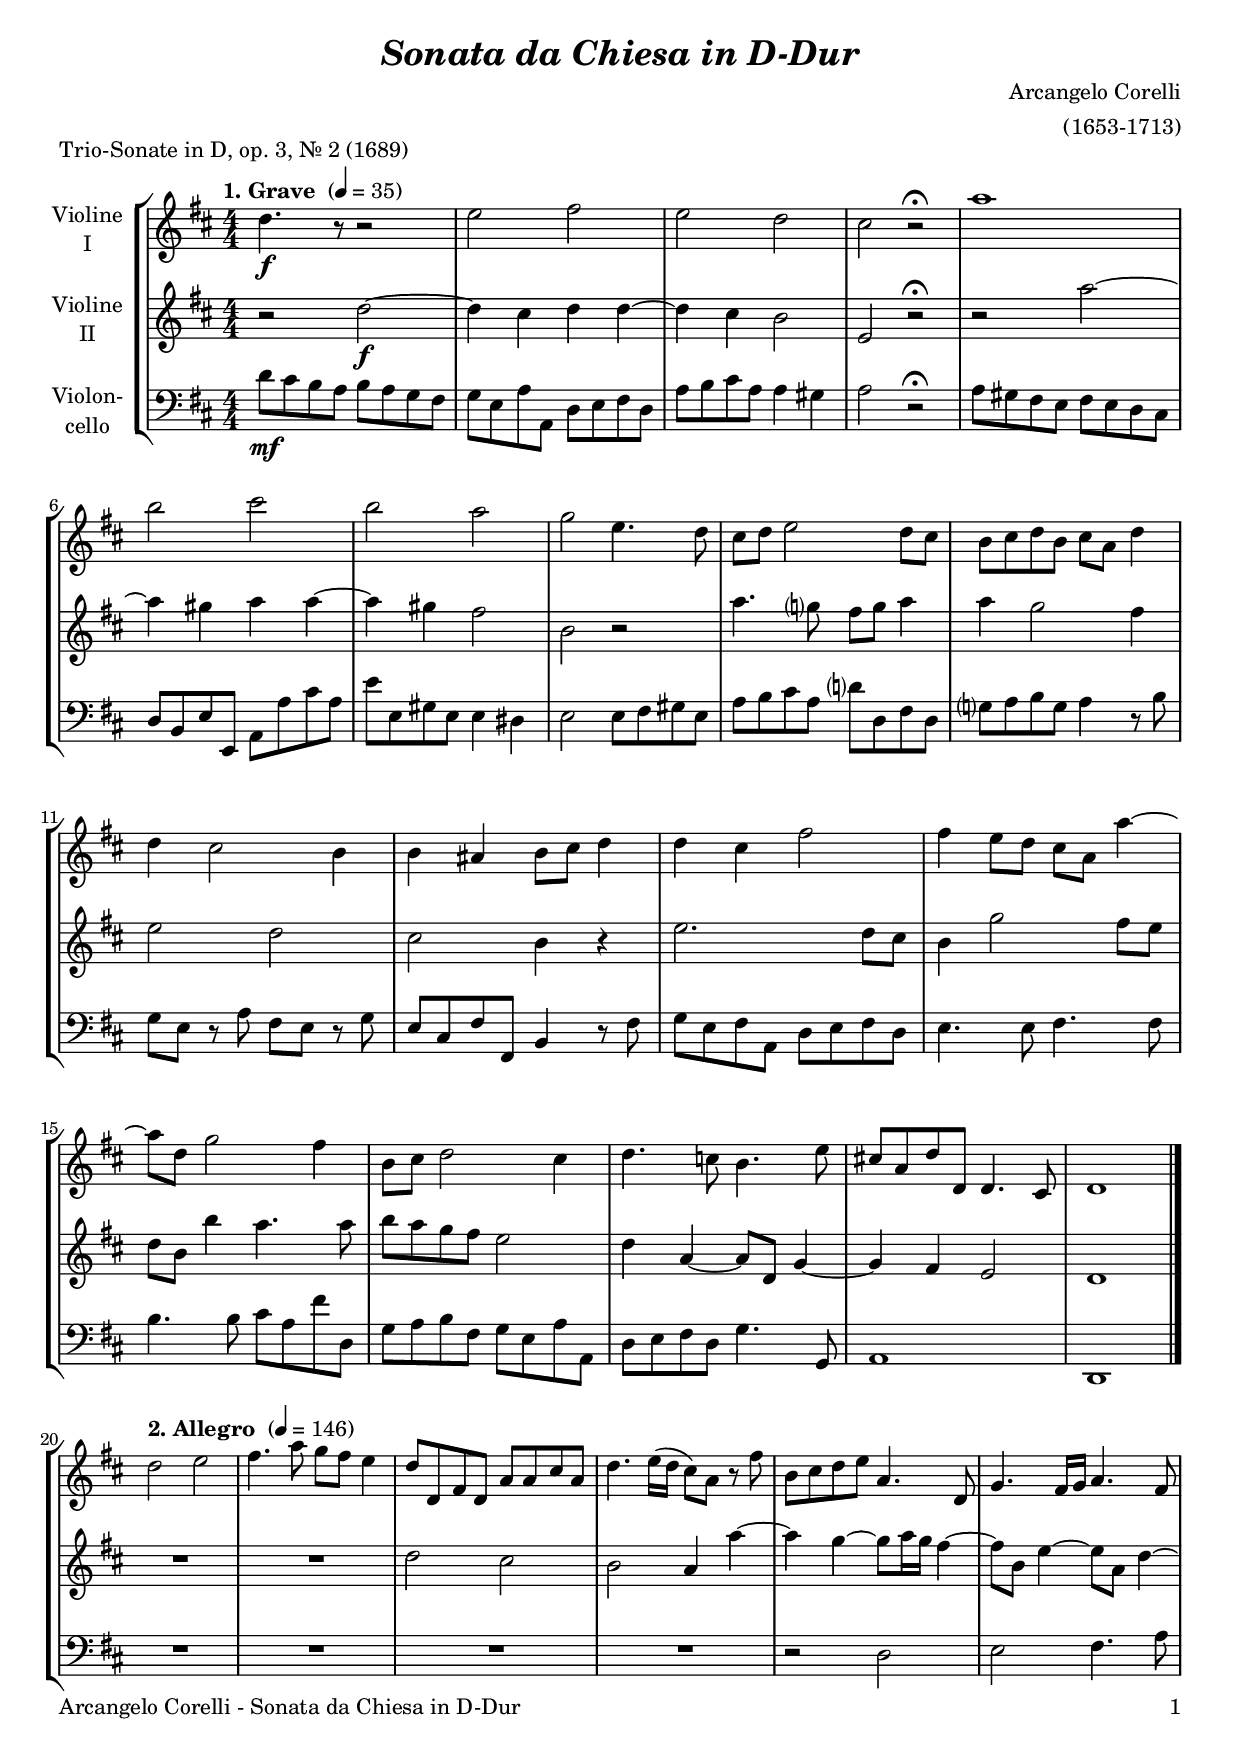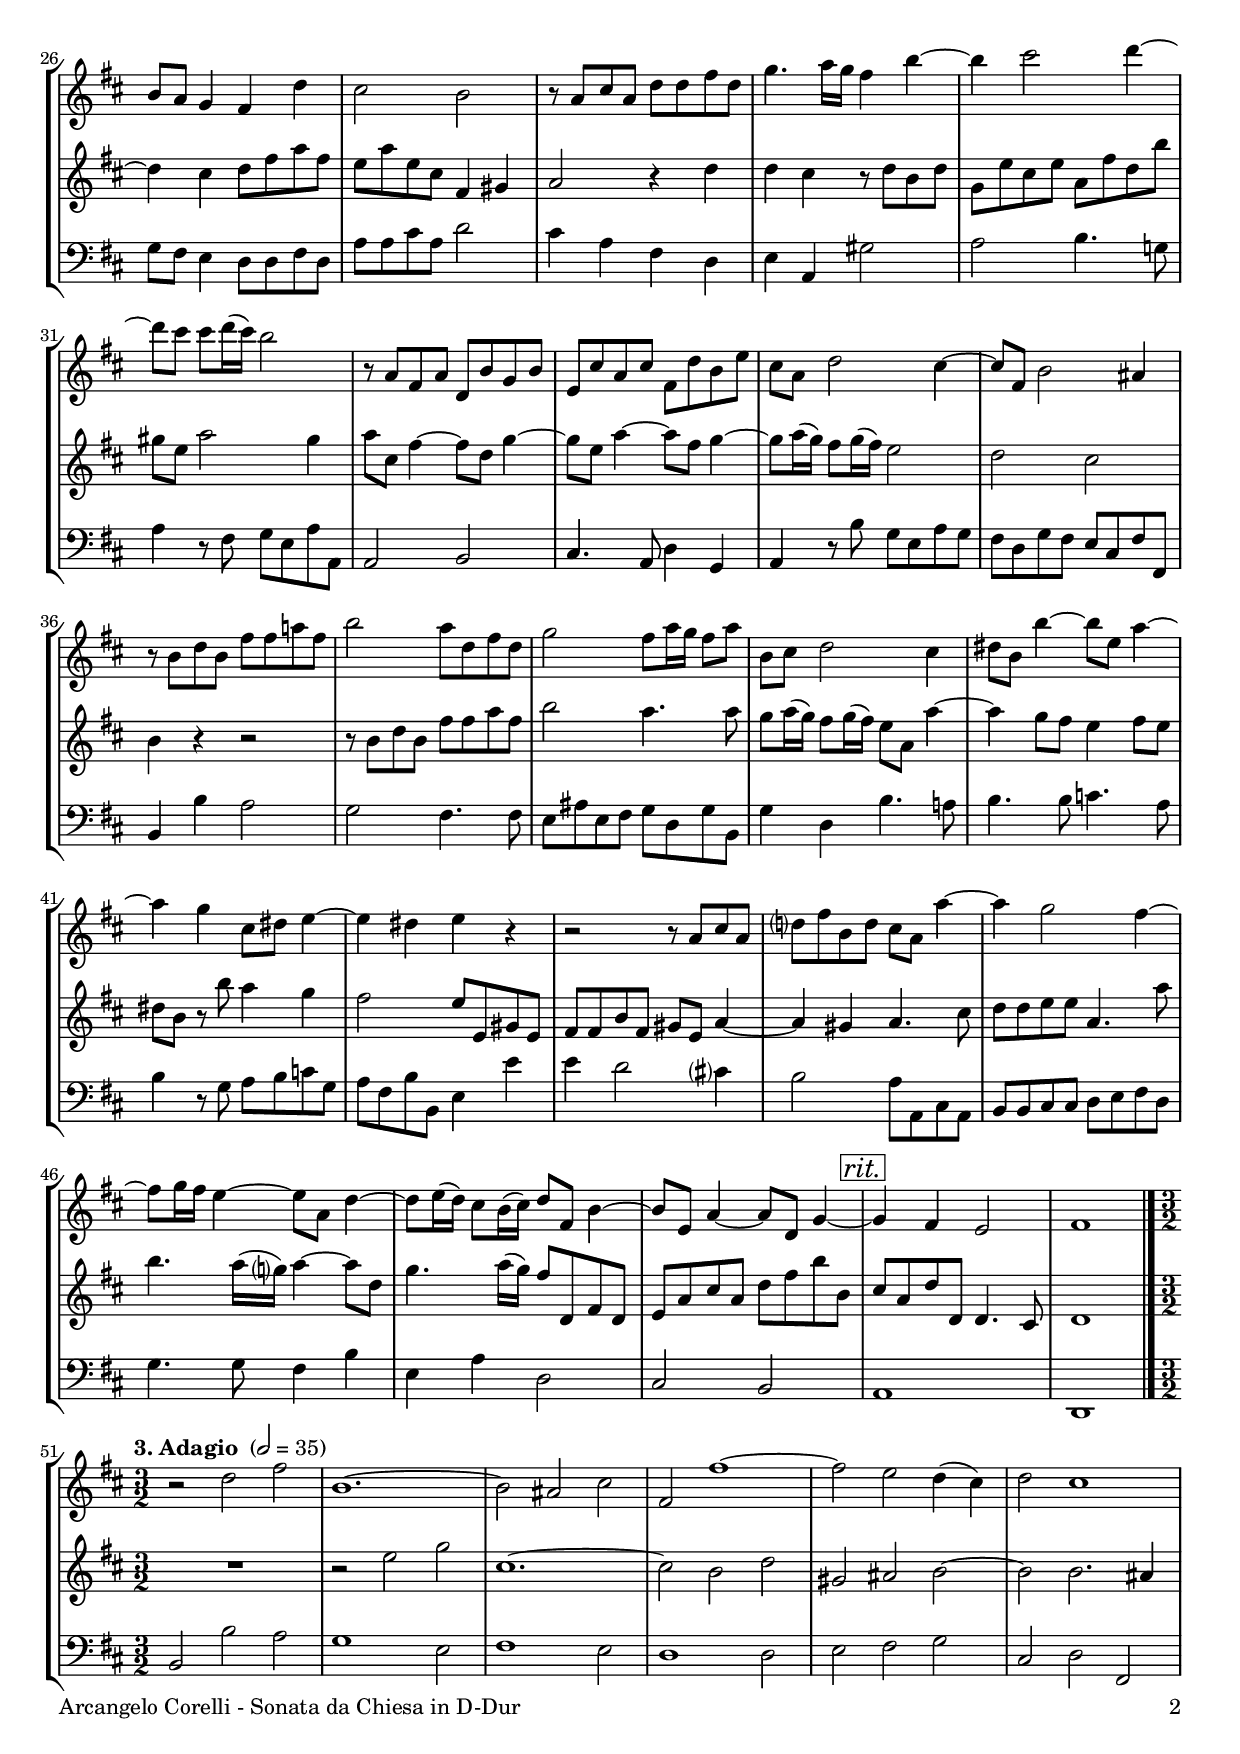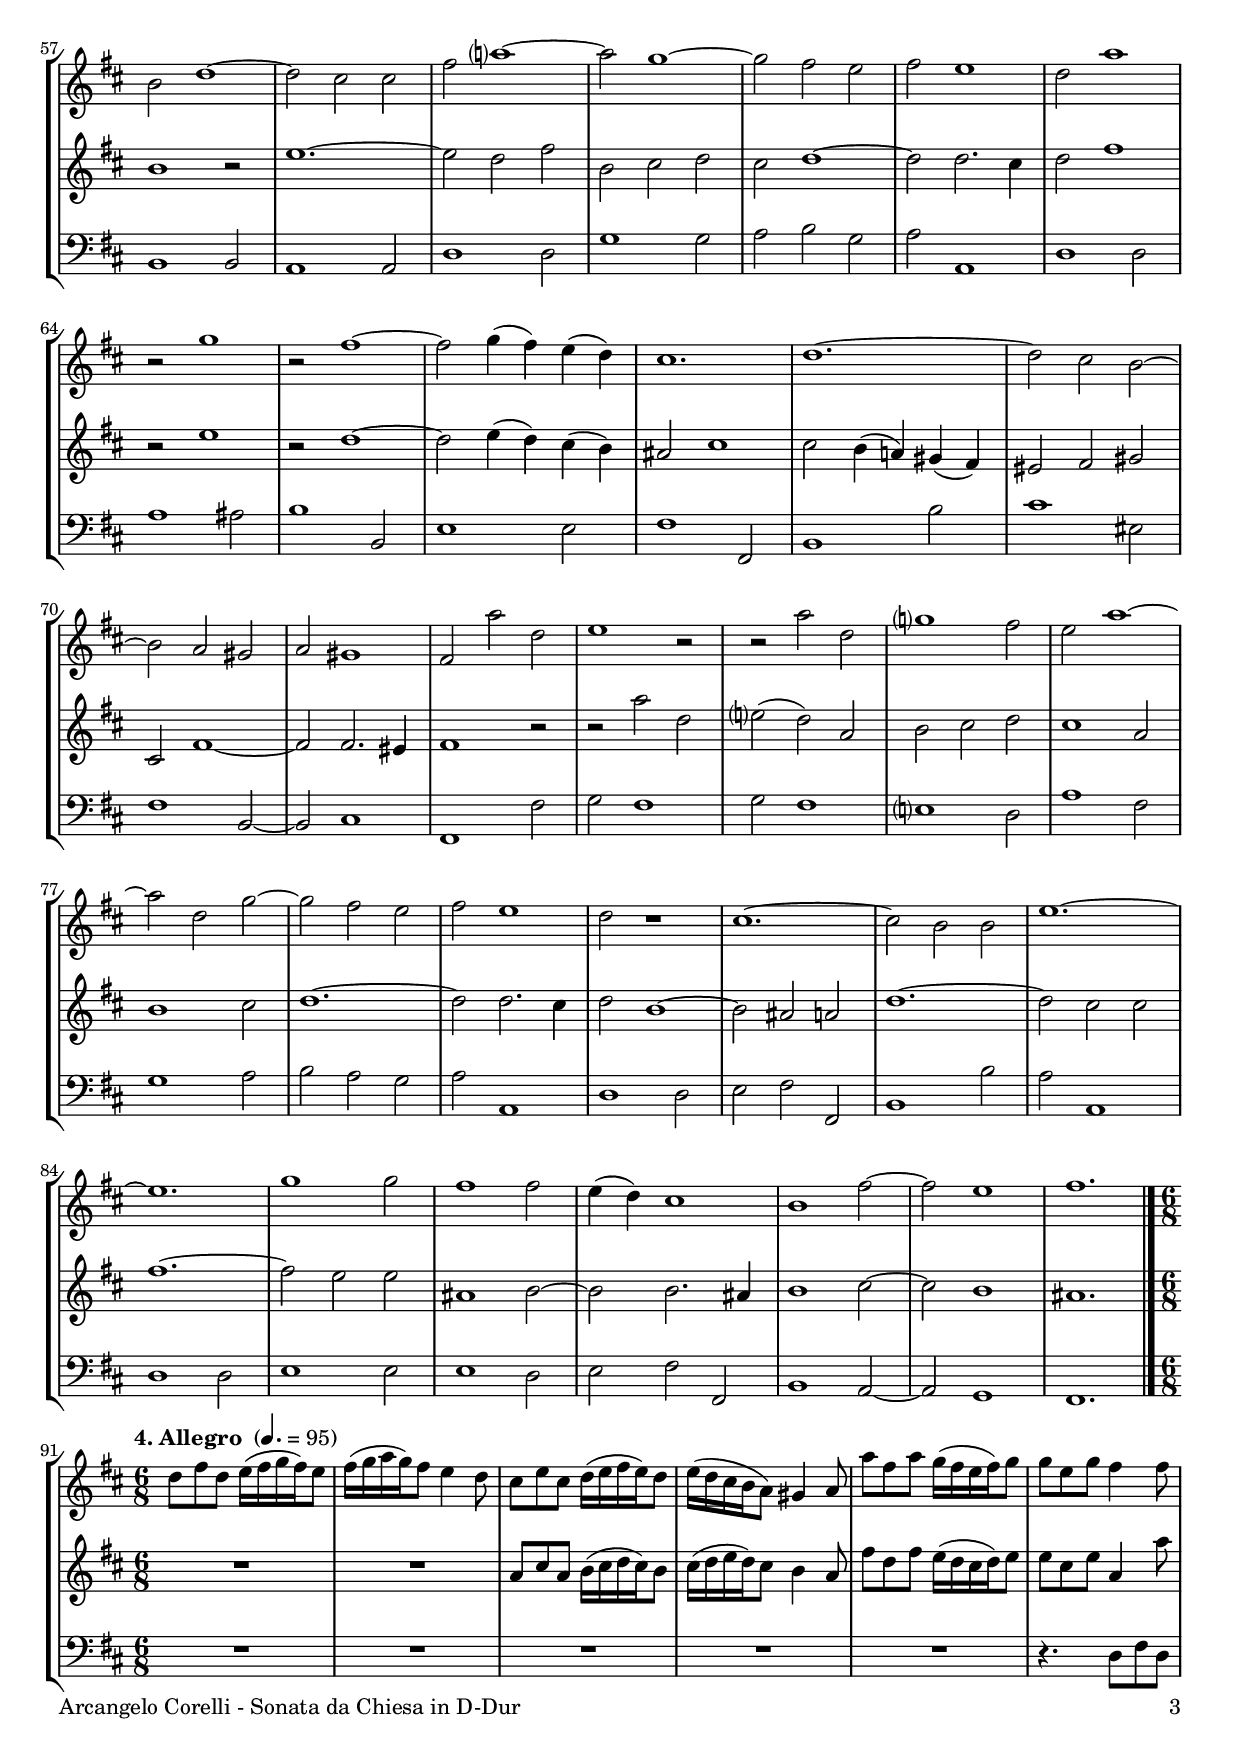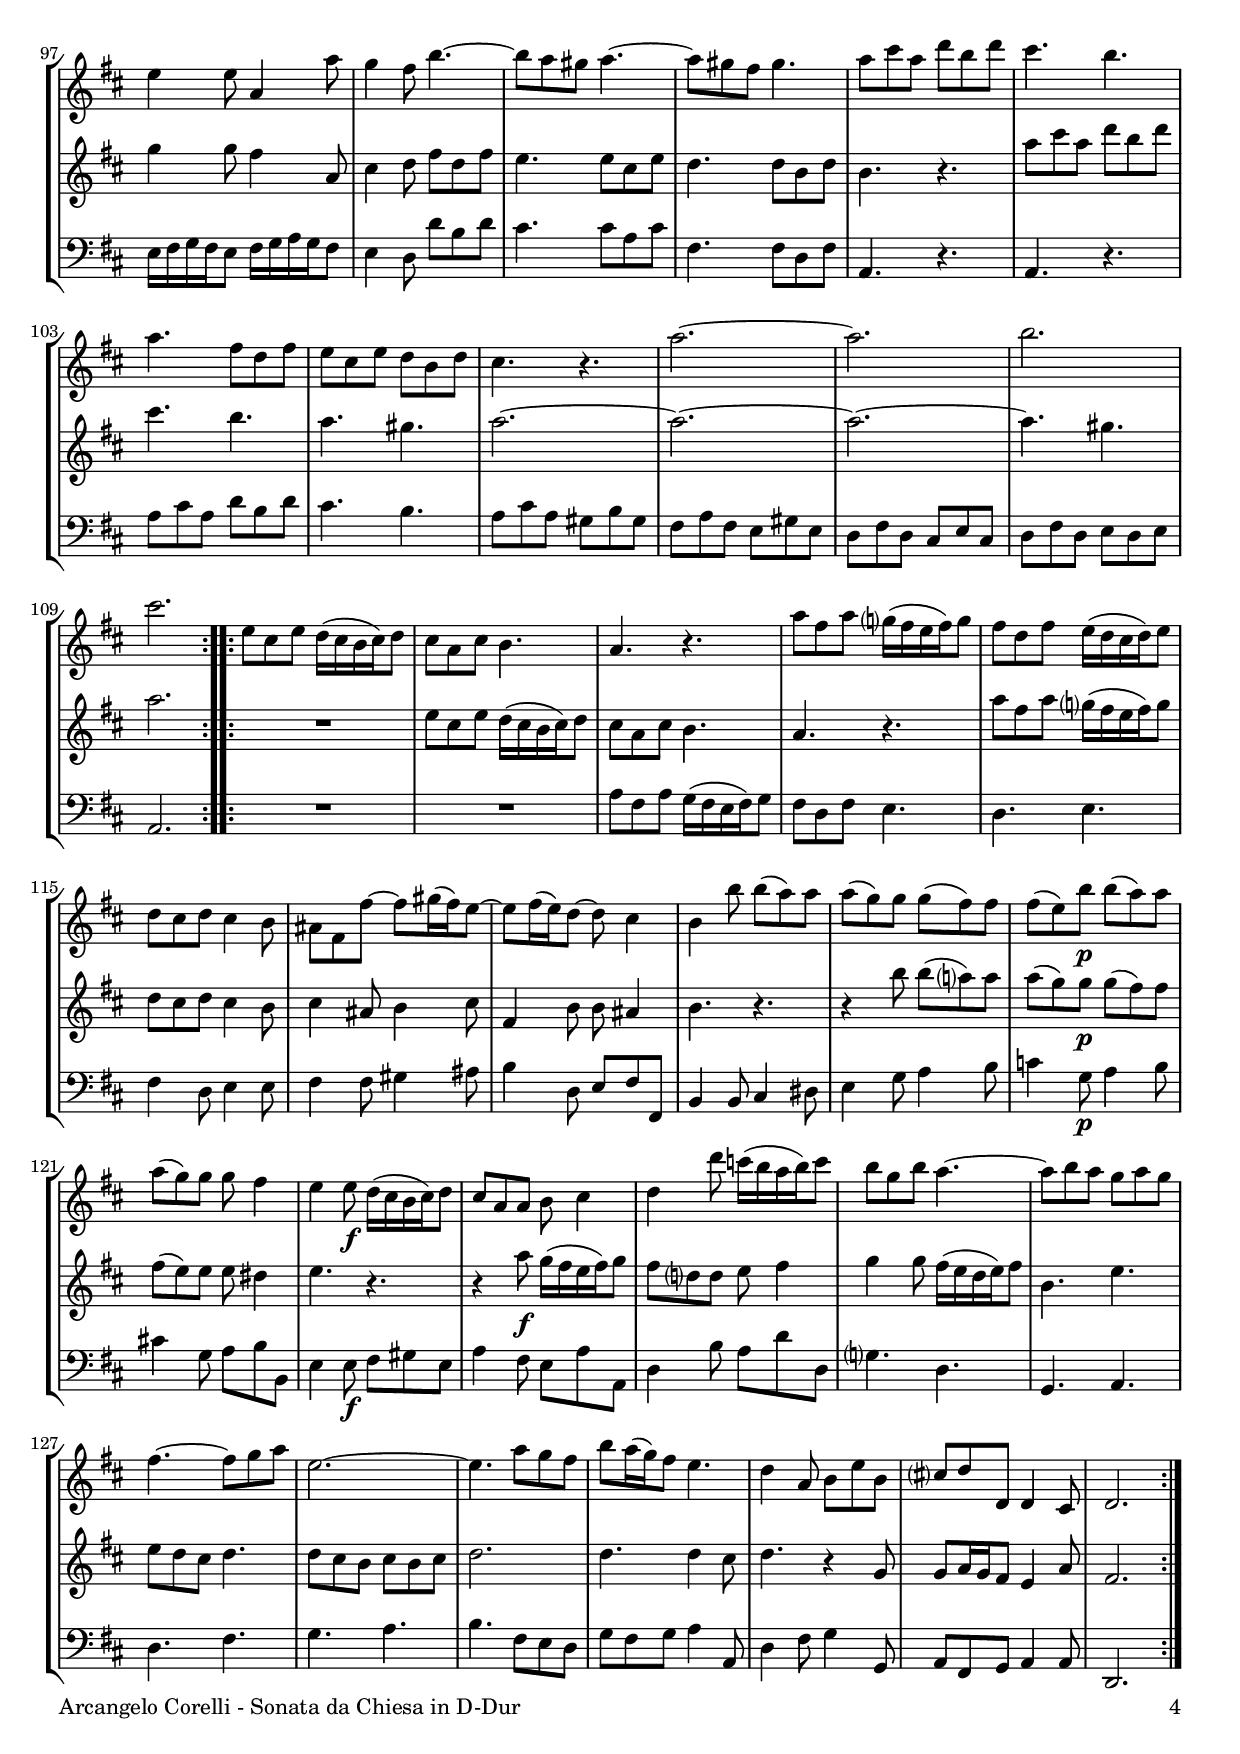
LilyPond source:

\version "2.24.1"
\include "deutsch.ly"

#(set-global-staff-size 19)

\header {
  title     = \markup \bold \italic "Sonata da Chiesa in D-Dur"
  composer  = "Arcangelo Corelli"
  arranger  = "(1653-1713)"
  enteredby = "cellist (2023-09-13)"
  piece     = "Trio-Sonate in D, op. 3, Nr. 2 (1689)"
}

voiceconsts = {
 \key d \major
 \time 4/4
 \clef "treble"
 \numericTimeSignature
 \compressEmptyMeasures
  % Set default beaming for all staves
%  \set Timing.beamExceptions = #'()
%  \set Timing.baseMoment     = #(ly:make-moment 1 4)
%  \set Timing.beatStructure  = #'(1 1 1)
}

mivl = "violin"
miba = "cello"

introa = {        \tempo "1. Grave "    4=35 }
introb = { \break \tempo "2. Allegro "  4=146 }
introc = { \break \tempo "3. Adagio "   2=35 \time 3/2 }
introd = { \break \tempo "4. Allegro " 4.=95 \time 6/8 }

rit = \mark \markup \box \italic "rit."

va = \relative c'' {
  \voiceconsts

  \introa
  d4.\f r8 r2
  e2 fis
  e d
  cis r\fermata
  a'1
  h2 cis
  h a
  g e4. d8
  cis d e2 d8 cis

  h cis d h cis a d4
  d cis2 h4
  h ais h8 cis d4
  d cis fis2
  fis4 e8 d cis a a'4~
  a8 d, g2 fis4
  h,8 cis d2 cis4

  d4. c8 h4. e8
  cis! a d d, d4. cis8
  d1 \bar "|."

  \introb
  d'2 e
  fis4. a8 g fis e4
  d8 d, fis d a' a cis a

  d4. e16( d cis8) a r fis'
  h, cis d e a,4. d,8
  g4. fis16 g a4. fis8
  h a g4 fis d'
  cis2 h
  r8 a cis a d d fis d

  g4. a16 g fis4 h~
  h cis2 d4~
  d8 cis cis d16( cis) h2
  r8 a, fis a d, h' g h
  e, cis' a cis fis, d' h e
  cis a d2 cis4~

  cis8 fis, h2 ais4
  r8 h d h fis' fis a! fis
  h2 a8 d, fis d
  g2 fis8 a16 g fis8 a
  h, cis d2 cis4
  dis8 h h'4~ h8 e, a4~

  a g cis,8 dis e4~
  e dis e r
  r2 r8 a, cis a
  d? fis h, d cis a a'4~
  a g2 fis4~
  fis8 g16 fis e4~ e8 a, d4~

  d8 e16( d) cis8 h16( cis) d8 fis, h4~
  h8 e, a4~ a8 d, g4~ \rit
  g fis e2
  fis1 \bar "|."

  \introc
  r2 d' fis
  h,1.~
  h2 ais cis

  fis, fis'1~
  fis2 e d4( cis)
  d2 cis1
  h2 d1~
  d2 cis cis
  fis a?1~
  a2 g1~
  g2 fis e
  fis e1
  d2 a'1
  r2 g1
  r2 fis1~
  fis2 g4( fis) e( d)
  cis1.
  d~
  d2 cis h~
  h a gis
  a gis1

  fis2 a' d,
  e1 r2
  r a d,
  g?1 fis2
  e a1~
  a2 d, g~
  g fis e
  fis e1
  d2 r1
  cis1.~

  cis2 h h
  e1.~
  e
  g1 g2
  fis1 fis2
  e4( d) cis1
  h fis'2~
  fis e1
  fis1. \bar "|."

  \introd
  \repeat volta 2 {
    d8 fis d e16( fis g fis) e8
    fis16( g a g) fis8 e4 d8
    cis e cis d16( e fis e) d8
    e16( d cis h a8) gis4 a8
    a' fis a g16( fis e fis) g8

    g e g fis4 fis8
    e4 e8 a,4 a'8
    g4 fis8 h4.~
    h8 a gis a4.~
    a8 gis fis gis4.
    a8 cis a d h d
    cis4. h
    a fis8 d fis

    e cis e d h d
    cis4. r
    a'2.~
    a
    h
    cis
  }
  \repeat volta 2 {
    e,8 cis e d16( cis h cis) d8
    cis a cis h4.
    a r

    a'8 fis a g?16( fis e fis) g8
    fis d fis e16( d cis d) e8
    d cis d cis4 h8
    ais fis fis'~ fis gis16( fis) e8~
    e fis16( e) d8~ d cis4
    h h'8 h( a) a

    a( g) g g( fis) fis
    fis( e) h'\p h( a) a
    a( g) g g fis4
    e e8\f d16( cis h cis) d8
    cis a a h cis4
    d d'8 c16( h a h) c8

    h g h a4.~
    a8 h a g a g
    fis4.~ fis8 g a
    e2.~
    e4. a8 g fis
    h a16( g) fis8 e4.
    d4 a8 h e h

    cis? d d, d4 cis8
    d2.
  }
}

vb = \relative c'' {
  \voiceconsts

  \introa
  r2 d~\f
  d4 cis d d~
  d cis h2
  e, r\fermata
  r a'~
  a4 gis a a~
  a gis fis2
  h, r

  a'4. g?8 fis g a4
  a g2 fis4
  e2 d
  cis h4 r
  e2. d8 cis
  h4 g'2 fis8 e
  d h h'4 a4. a8
  h a g fis e2

  d4 a~ a8 d, g4~
  g fis e2
  d1 \bar "|."

  \introb
  R1*2
  d'2 cis
  h a4 a'~
  a g~ g8 a16 g fis4~

  fis8 h, e4~ e8  a, d4~
  d cis d8 fis a fis
  e a e cis fis,4 gis
  a2 r4 d
  d cis r8 d h d
  g, e' cis e a, fis' d h'
  gis e a2 gis4

  a8 cis, fis4~ fis8 d g4~
  g8 e a4~ a8 fis g4~
  g8 a16( g) fis8 g16( fis) e2
  d cis
  h4 r r2
  r8 h d h fis' fis a fis

  h2 a4. a8
  g a16( g) fis8 g16( fis) e8 a, a'4~
  a g8 fis e4 fis8 e
  dis h r h' a4 g
  fis2 e8 e, gis e

  fis fis h fis gis e a4~
  a gis a4. cis8
  d d e e a,4. a'8
  h4. a16( g?) a4~ a8 d,
  g4. a16( g) fis8 d, fis d

  e a cis a d fis h h, \rit
  cis a d d, d4. cis8
  d1 \bar "|."

  \introc
  R1.
  r2 e' g
  cis,1.~
  cis2 h d

  gis, ais h~
  h h2. ais4
  h1 r2
  e1.~
  e2 d fis
  h, cis d
  cis d1~
  d2 d2. cis4
  d2 fis1

  r2 e1
  r2 d1~
  d2 e4( d) cis( h)
  ais2 cis1
  cis2 h4( a!) gis( fis)
  eis2 fis gis
  cis, fis1~
  fis2 fis2. eis4
  
  fis1 r2
  r a' d,
  e?( d) a
  h cis d
  cis1 a2
  h1 cis2
  d1.~
  d2 d2. cis4
  d2 h1~

  h2 ais a
  d1.~
  d2 cis cis
  fis1.~
  fis2 e e
  ais,1 h2~
  h h2. ais4
  h1 cis2~
  cis h1

  ais1. \bar "|."

  \introd
  \repeat volta 2 {
    R2.*2
    a8 cis a h16( cis d cis) h8
    cis16( d e d) cis8 h4 a8
    fis' d fis e16( d cis d) e8
    e cis e a,4 a'8

    g4 g8 fis4 a,8
    cis4 d8 fis d fis
    e4. e8 cis e
    d4. d8 h d
    h4. r
    a'8 cis a d h d
    cis4. h
    a gis
    a2.~

    a~
    a~
    a4. gis
    a2.
  }
  \repeat volta 2 {
    R
    e8 cis e d16( cis h cis) d8
    cis a cis h4.
    a r
    a'8 fis a g?16( fis e fis) g8

    d cis d cis4 h8
    cis4 ais8 h4 cis8
    fis,4 h8 h ais4
    h4. r
    r4 h'8 h( a?) a
    a( g) g\p g( fis) fis
    fis( e) e e dis4
    e4. r

    r4 a8\f g16( fis e fis) g8
    fis d? d e fis4
    g g8 fis16( e d e) fis8
    h,4. e
    e8 d cis d4.
    d8 cis h cis h cis
    d2.

    d4. d4 cis8
    d4. r4 g,8
    g a16 g fis8 e4 a8
    fis2.
  }
}

vc = \relative c' {
  \voiceconsts
  \clef "bass"
  
  \introa
  d8\mf cis h a h a g fis
  g e a a, d e fis d
  a' h cis a a4 gis
  a2 r\fermata
  a8 gis fis e fis e d cis
  d h e e, a a' cis a

  e' e, gis e e4 dis
  e2 e8 fis gis e
  a h cis a d? d, fis d
  g? a h g a4 r8 h
  g e r a fis e r g
  e cis fis fis, h4 r8 fis'

  g e fis a, d e fis d
  e4. e8 fis4. fis8
  h4. h8 cis a fis' d,
  g a h fis g e a a,
  d e fis d g4. g,8
  a1
  d, \bar "|."

  \introb
  R1*4
  r2 d'
  e fis4. a8
  g fis e4 d8 d fis d
  a' a cis a d2
  cis4 a fis d
  e a, gis'2
  a h4. g!8

  a4 r8 fis g e a a,
  a2 h
  cis4. a8 d4 g,
  a r8 h' g e a g
  fis d g fis e cis fis fis,
  h4 h' a2
  g fis4. fis8

  e ais e8 fis g d g h,
  g'4 d h'4. a!8
  h4. h8 c4. a8
  h4 r8 g a h c g
  a fis h h, e4 e'
  e d2 cis?4

  h2 a8 a, cis a
  h h cis cis d e fis d
  g4. g8 fis4 h
  e, a d,2
  cis h \rit
  a1
  d, \bar "|."

  \introc
  h'2 h' a

  g1 e2
  fis1 e2
  d1 d2
  e fis g
  cis, d fis,
  h1 h2
  a1 a2
  d1 d2
  g1 g2
  a h g
  a a,1

  d d2
  a'1 ais2
  h1 h,2
  e1 e2
  fis1 fis,2
  h1 h'2
  cis1 eis,2
  fis1 h,2~
  h cis1
  fis, fis'2
  g fis1

  g2 fis1
  e? d2
  a'1 fis2
  g1 a2
  h a g
  a a,1
  d d2
  e fis fis,
  h1 h'2
  a a,1
  d d2

  e1 e2
  e1 d2
  e fis fis,
  h1 a2~
  a g1
  fis1. \bar "|."

  \introd
  \repeat volta 2 {
    R2.*5
    r4. d'8 fis d

    e16 fis g fis e8 fis16 g a g fis8
    e4 d8 d' h d
    cis4. cis8 a cis
    fis,4. fis8 d fis
    a,4. r
    a r
    a'8 cis a d h d

    cis4. h
    a8 cis a gis h gis
    fis a fis e gis e
    d fis d cis e cis
    d fis d e d e
    a,2.
  }
  \repeat volta 2 {
    R2.*2

    a'8 fis a g16( fis e fis) g8
    fis d fis e4.
    d e
    fis4 d8 e4 e8
    fis4 fis8 gis4 ais8
    h4 d,8 e fis fis,
    h4 h8 cis4 dis8

    e4 g8 a4 h8
    c4 g8\p a4 h8
    cis!4 g8 a h h,
    e4 e8\f fis gis e
    a4 fis8 e a a,
    d4 h'8 a d d,
    g?4. d
    g, a
    d fis

    g a
    h fis8 e d
    g fis g a4 a,8
    d4 fis8 g4 g,8
    a fis g a4 a8
    d,2.
  }
}


music = \new StaffGroup <<
      \new Staff {
        \set Staff.midiInstrument = \mivl
        \set Staff.instrumentName = \markup \center-column { "Violine" "I" }
        \transpose d d { \va }
      }
      
      \new Staff {
        \set Staff.midiInstrument = \mivl
        \set Staff.instrumentName = \markup \center-column { "Violine" "II" }
        \transpose d d { \vb }
      }
      
      \new Staff {
        \set Staff.midiInstrument = \miba
        \set Staff.instrumentName = \markup \center-column { "Violon-" "cello" }
        \transpose d d { \vc }
      }
>>

\book {
  \paper {
    print-page-number = ##t
    print-first-page-number = ##t
    ragged-last-bottom = ##f
    oddHeaderMarkup = \markup \null
    evenHeaderMarkup = \markup \null
    oddFooterMarkup = \markup {
      \fill-line {
        \if \should-print-page-number
        "Arcangelo Corelli - Sonata da Chiesa in D-Dur" \fromproperty #'page:page-number-string
      }
    }
    evenFooterMarkup = \oddFooterMarkup
  } \score {
    \music
    \layout {}
  }

  \score {
    \unfoldRepeats \music

    \midi {
      \context {
        \Score
      }
    }
  }
}